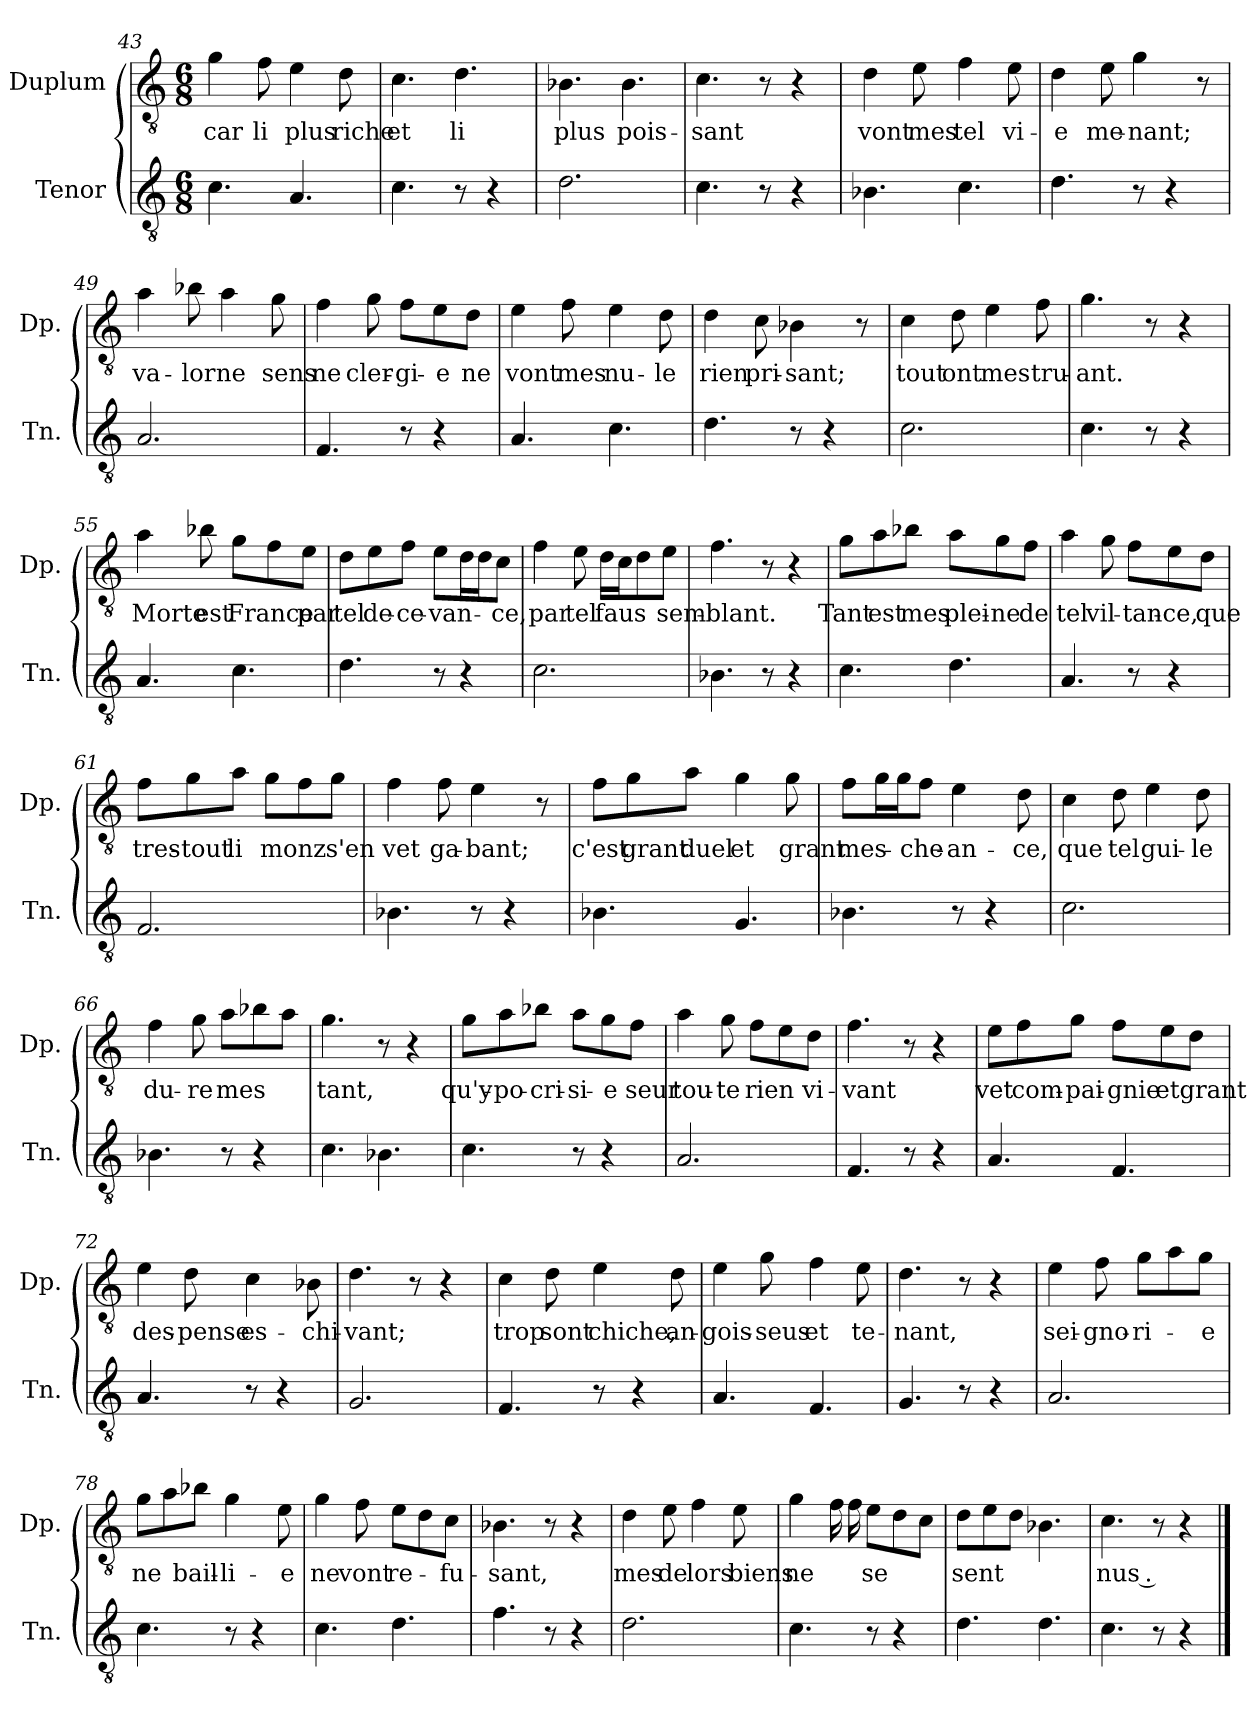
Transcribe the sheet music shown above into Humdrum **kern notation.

**kern	**kern	**text
*part2	*part1	*part1
*staff2	*staff1	*staff1
*I"Tenor	*I"Duplum	*
*I'Tn.	*I'Dp.	*
*clefGv2	*clefGv2	*
*k[]	*k[]	*
*M6/8	*M6/8	*
=43	=43	=43
!	!	!LO:LY:b
4.c\	4g\	car
!	!	!LO:LY:b
.	8f\	li
!	!	!LO:LY:b
4.A/	4e\	plus
!	!	!LO:LY:b
.	8d\	riche
=44	=44	=44
!	!	!LO:LY:b
4.c\	4.c\	et
!	!	!LO:LY:b
8r	4.d\	li
4r	.	.
=45	=45	=45
!	!	!LO:LY:b
2.d\	4.B-i\	plus
!	!	!LO:LY:b
.	4.B-i\	pois-
=46	=46	=46
!	!	!LO:LY:b
4.c\	4.c\	-sant
8r	8r	.
4r	4r	.
=47	=47	=47
!	!	!LO:LY:b
4.B-X\	4d\	vont
!	!	!LO:LY:b
.	8e\	mes
!	!	!LO:LY:b
4.c\	4f\	tel
!	!	!LO:LY:b
.	8e\	vi-
!!LO:LB:g=z
=48	=48	=48
!	!	!LO:LY:b
4.d\	4d\	-e
!	!	!LO:LY:b
.	8e\	me-
!	!	!LO:LY:b
8r	4g\	-nant;
4r	.	.
.	8r	.
=49	=49	=49
!	!	!LO:LY:b
2.A/	4a\	va-
!	!	!LO:LY:b
.	8b-X\	-lor
!	!	!LO:LY:b
.	4a\	ne
!	!	!LO:LY:b
.	8g\	sens
=50	=50	=50
!	!	!LO:LY:b
4.F/	4f\	ne
!	!	!LO:LY:b
.	8g\	cler-
!	!	!LO:LY:b
8r	8f\L	-gi-
!	!	!LO:LY:b
4r	8e\	-e
!	!	!LO:LY:b
.	8d\J	ne
=51	=51	=51
!	!	!LO:LY:b
4.A/	4e\	vont
!	!	!LO:LY:b
.	8f\	mes
!	!	!LO:LY:b
4.c\	4e\	nu-
!	!	!LO:LY:b
.	8d\	-le
=52	=52	=52
!	!	!LO:LY:b
4.d\	4d\	rien
!	!	!LO:LY:b
.	8c\	pri-
!	!	!LO:LY:b
8r	4B-i\	-sant;
4r	.	.
.	8r	.
=53	=53	=53
!	!	!LO:LY:b
2.c\	4c\	tout
!	!	!LO:LY:b
.	8d\	ont
!	!	!LO:LY:b
.	4e\	mes
!	!	!LO:LY:b
.	8f\	tru-
!!LO:LB:g=z
=54	=54	=54
!	!	!LO:LY:b
4.c\	4.g\	-ant.
8r	8r	.
4r	4r	.
=55	=55	=55
!	!	!LO:LY:b
4.A/	4a\	Morte
!	!	!LO:LY:b
.	8b-X\	est
!	!	!LO:LY:b
4.c\	8g\L	France
.	8f\	.
!	!	!LO:LY:b
.	8e\J	par
=56	=56	=56
!	!	!LO:LY:b
4.d\	8d\L	tel
!	!	!LO:LY:b
.	8e\	de-
!	!	!LO:LY:b
.	8f\J	-ce-
!	!	!LO:LY:b
8r	8e\L	-van-
*	*tremolo	*
4r	16d\	.
.	16d\	.
*	*Xtremolo	*
!	!	!LO:LY:b
.	8c\J	-ce,
=57	=57	=57
!	!	!LO:LY:b
2.c\	4f\	par
!	!	!LO:LY:b
.	8e\	tel
!	!	!LO:LY:b
.	16d\LL	faus
.	16c\J	.
.	8d\	.
!	!	!LO:LY:b
.	8e\J	sem-
=58	=58	=58
!	!	!LO:LY:b
4.B-X\	4.f\	-blant.
8r	8r	.
4r	4r	.
=59	=59	=59
!	!	!LO:LY:b
4.c\	8g\L	Tant
!	!	!LO:LY:b
.	8a\	est
!	!	!LO:LY:b
.	8b-X\J	mes
!	!	!LO:LY:b
4.d\	8a\L	plei-
!	!	!LO:LY:b
.	8g\	-ne
!	!	!LO:LY:b
.	8f\J	de
!!LO:LB:g=z
=60	=60	=60
!	!	!LO:LY:b
4.A/	4a\	tel
!	!	!LO:LY:b
.	8g\	vil-
!	!	!LO:LY:b
8r	8f\L	-tan-
!	!	!LO:LY:b
4r	8e\	-ce,
!	!	!LO:LY:b
.	8d\J	que
=61	=61	=61
!	!	!LO:LY:b
2.F/	8f\L	tres-
!	!	!LO:LY:b
.	8g\	-tout
!	!	!LO:LY:b
.	8a\J	li
!	!	!LO:LY:b
.	8g\L	monz
.	8f\	.
!	!	!LO:LY:b
.	8g\J	s'en
=62	=62	=62
!	!	!LO:LY:b
4.B-X\	4f\	vet
!	!	!LO:LY:b
.	8f\	ga-
!	!	!LO:LY:b
8r	4e\	-bant;
4r	.	.
.	8r	.
=63	=63	=63
!	!	!LO:LY:b
4.B-X\	8f\L	c'est
!	!	!LO:LY:b
.	8g\	grant
!	!	!LO:LY:b
.	8a\J	duel
!	!	!LO:LY:b
4.G/	4g\	et
!	!	!LO:LY:b
.	8g\	grant
=64	=64	=64
!	!	!LO:LY:b
4.B-X\	8f\L	mes-
*	*tremolo	*
.	16g\	.
.	16g\	.
*	*Xtremolo	*
!	!	!LO:LY:b
.	8f\J	-che-
!	!	!LO:LY:b
8r	4e\	-an-
4r	.	.
!	!	!LO:LY:b
.	8d\	-ce,
!!LO:PB:g=z
=65	=65	=65
!	!	!LO:LY:b
2.c\	4c\	que
!	!	!LO:LY:b
.	8d\	tel
!	!	!LO:LY:b
.	4e\	gui-
!	!	!LO:LY:b
.	8d\	-le
=66	=66	=66
!	!	!LO:LY:b
4.B-X\	4f\	du-
!	!	!LO:LY:b
.	8g\	-re
!	!	!LO:LY:b
8r	8a\L	mes
4r	8b-i\	.
.	8a\J	.
=67	=67	=67
!	!	!LO:LY:b
4.c\	4.g\	tant,
4.B-X\	8r	.
.	4r	.
=68	=68	=68
!	!	!LO:LY:b
4.c\	8g\L	qu'y-
!	!	!LO:LY:b
.	8a\	-po-
!	!	!LO:LY:b
.	8b-i\J	-cri-
!	!	!LO:LY:b
8r	8a\L	-si-
!	!	!LO:LY:b
4r	8g\	-e
!	!	!LO:LY:b
.	8f\J	seur
=69	=69	=69
!	!	!LO:LY:b
2.A/	4a\	tou-
!	!	!LO:LY:b
.	8g\	-te
!	!	!LO:LY:b
.	8f\L	rien
.	8e\	.
!	!	!LO:LY:b
.	8d\J	vi-
=70	=70	=70
!	!	!LO:LY:b
4.F/	4.f\	-vant
8r	8r	.
4r	4r	.
!!LO:LB:g=z
=71	=71	=71
!	!	!LO:LY:b
4.A/	8e\L	vet
!	!	!LO:LY:b
.	8f\	com-
!	!	!LO:LY:b
.	8g\J	-pai-
!	!	!LO:LY:b
4.F/	8f\L	-gnie
!	!	!LO:LY:b
.	8e\	et
!	!	!LO:LY:b
.	8d\J	grant
=72	=72	=72
!	!	!LO:LY:b
4.A/	4e\	des-
!	!	!LO:LY:b
.	8d\	-pense
!	!	!LO:LY:b
8r	4c\	es-
4r	.	.
!	!	!LO:LY:b
.	8B-i\	-chi-
=73	=73	=73
!	!	!LO:LY:b
2.G/	4.d\	-vant;
.	8r	.
.	4r	.
=74	=74	=74
!	!	!LO:LY:b
4.F/	4c\	trop
!	!	!LO:LY:b
.	8d\	sont
!	!	!LO:LY:b
8r	4e\	chiche,
4r	.	.
!	!	!LO:LY:b
.	8d\	an-
=75	=75	=75
!	!	!LO:LY:b
4.A/	4e\	-gois-
!	!	!LO:LY:b
.	8g\	-seus
!	!	!LO:LY:b
4.F/	4f\	et
!	!	!LO:LY:b
.	8e\	te-
=76	=76	=76
!	!	!LO:LY:b
4.G/	4.d\	-nant,
8r	8r	.
4r	4r	.
!!LO:LB:g=z
=77	=77	=77
!	!	!LO:LY:b
2.A/	4e\	sei-
!	!	!LO:LY:b
.	8f\	-gno-
!	!	!LO:LY:b
.	8g\L	-ri-
.	8a\	.
!	!	!LO:LY:b
.	8g\J	-e
=78	=78	=78
!	!	!LO:LY:b
4.c\	8g\L	ne
.	8a\	.
!	!	!LO:LY:b
.	8b-i\J	bail-
!	!	!LO:LY:b
8r	4g\	-li-
4r	.	.
!	!	!LO:LY:b
.	8e\	-e
=79	=79	=79
!	!	!LO:LY:b
4.c\	4g\	ne
!	!	!LO:LY:b
.	8f\	vont
!	!	!LO:LY:b
4.d\	8e\L	re-
.	8d\	.
!	!	!LO:LY:b
.	8c\J	-fu-
=80	=80	=80
!	!	!LO:LY:b
4.f\	4.B-X\	-sant,
8r	8r	.
4r	4r	.
=81	=81	=81
!	!	!LO:LY:b
2.d\	4d\	mes
!	!	!LO:LY:b
.	8e\	de
!	!	!LO:LY:b
.	4f\	lors
!	!	!LO:LY:b
.	8e\	biens
=82	=82	=82
!	!	!LO:LY:b
4.c\	4g\	ne
*	*tremolo	*
.	16f\	.
.	16f\	.
*	*Xtremolo	*
!	!	!LO:LY:b
8r	8e\L	se
4r	8d\	.
.	8c\J	.
=83	=83	=83
!	!	!LO:LY:b
4.d\	8d\L	sent
.	8e\	.
.	8d\J	.
4.d\	4.B-i\	.
!!LO:LB:g=z
=84	=84	=84
!	!	!LO:LY:b
4.c\	4.c\	nus .
8r	8r	.
4r	4r	.
==	==	==
*-	*-	*-
